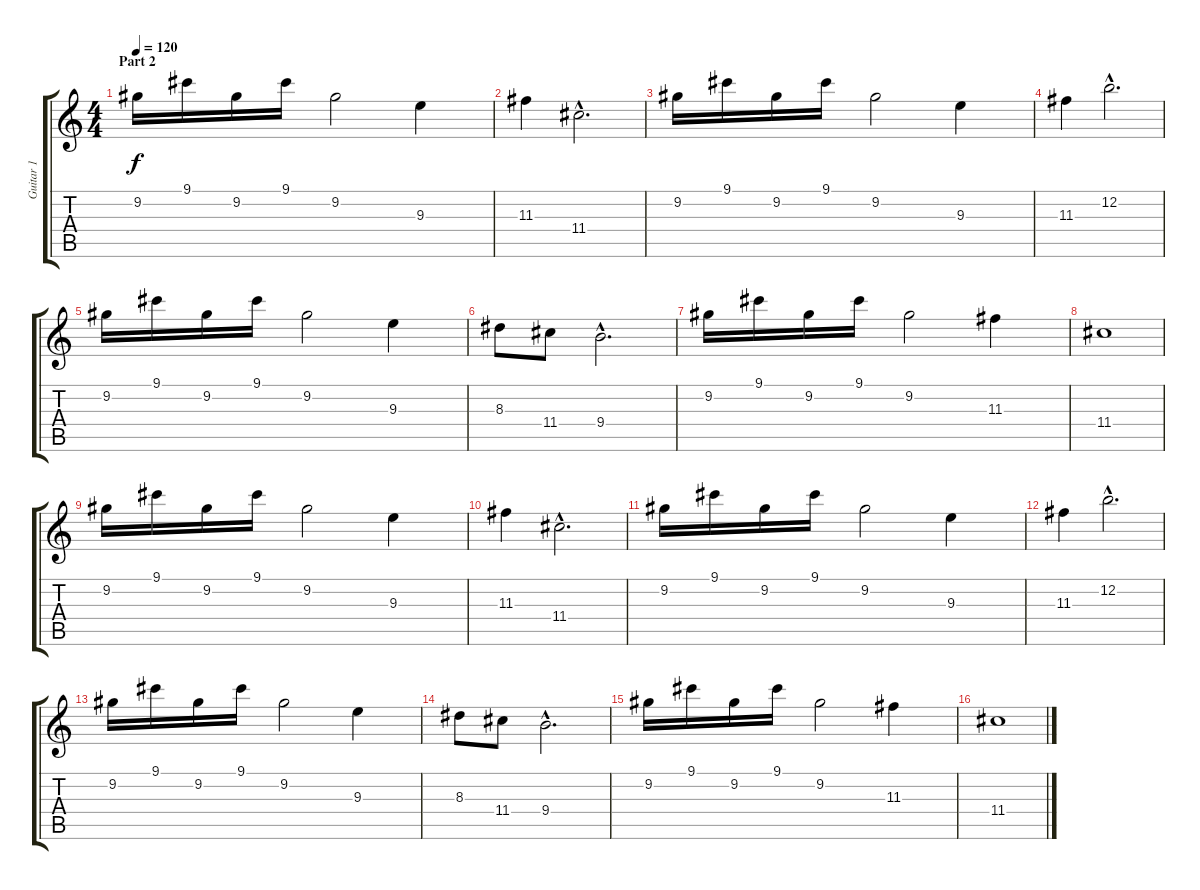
\track ("Guitar 1" "Guitar 1") {instrument overdrivenguitar}
\staff {score tabs}
\tuning (E4 B3 G3 D3 A2 E2) {hide}
\ts (4 4)
\section ("" "Part 2")
\tempo 120
\clef g2
\ks c
9.2.16{dy f} 9.1.16 9.2.16 9.1.16 9.2.2 9.3.4 |
11.3.4 11.4{hac}.2{d} |
9.2.16 9.1.16 9.2.16 9.1.16 9.2.2 9.3.4 |
11.3.4 12.2{hac}.2{d} |
9.2.16 9.1.16 9.2.16 9.1.16 9.2.2 9.3.4 |
8.3.8 11.4.8 9.4{hac}.2{d} |
9.2.16 9.1.16 9.2.16 9.1.16 9.2.2 11.3.4 |
11.4.1 |
9.2.16 9.1.16 9.2.16 9.1.16 9.2.2 9.3.4 |
11.3.4 11.4{hac}.2{d} |
9.2.16 9.1.16 9.2.16 9.1.16 9.2.2 9.3.4 |
11.3.4 12.2{hac}.2{d} |
9.2.16 9.1.16 9.2.16 9.1.16 9.2.2 9.3.4 |
8.3.8 11.4.8 9.4{hac}.2{d} |
9.2.16 9.1.16 9.2.16 9.1.16 9.2.2 11.3.4 |
11.4.1
